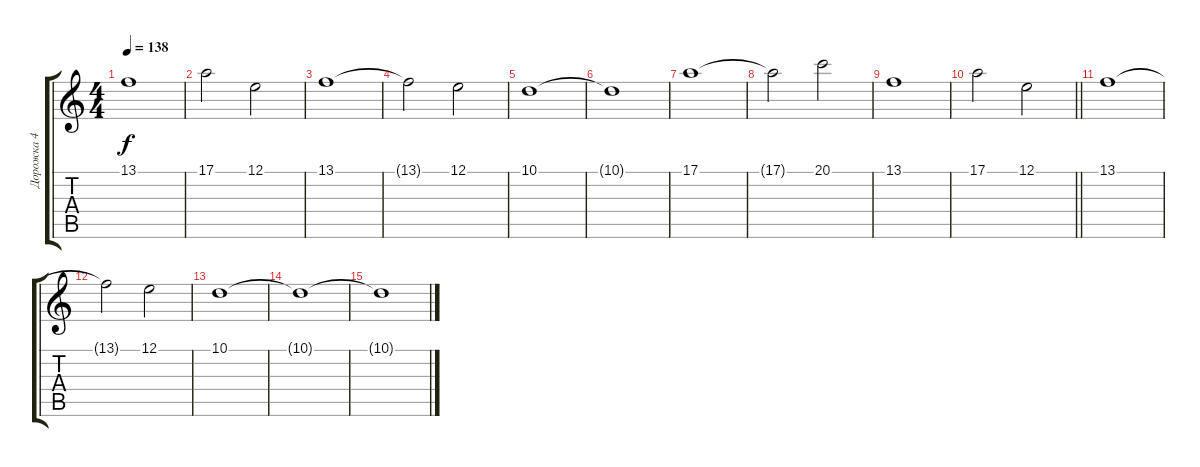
\track ("Дорожка 4" "Дорожка 4") {instrument stringensemble1}
\staff {score tabs}
\tuning (E4 B3 G3 D3 A2 E2) {hide}
\ts (4 4)
\tempo 138
\clef g2
\ks c
13.1.1{dy f} |
17.1.2 12.1.2 |
13.1.1 |
13.1{t}.2 12.1.2 |
10.1.1 |
10.1{t}.1 |
17.1.1 |
17.1{t}.2 20.1.2 |
13.1.1 |
\barLineRight lightlight
17.1.2 12.1.2 |
13.1.1 |
13.1{t}.2 12.1.2 |
10.1.1 |
10.1{t}.1 |
10.1{t}.1
